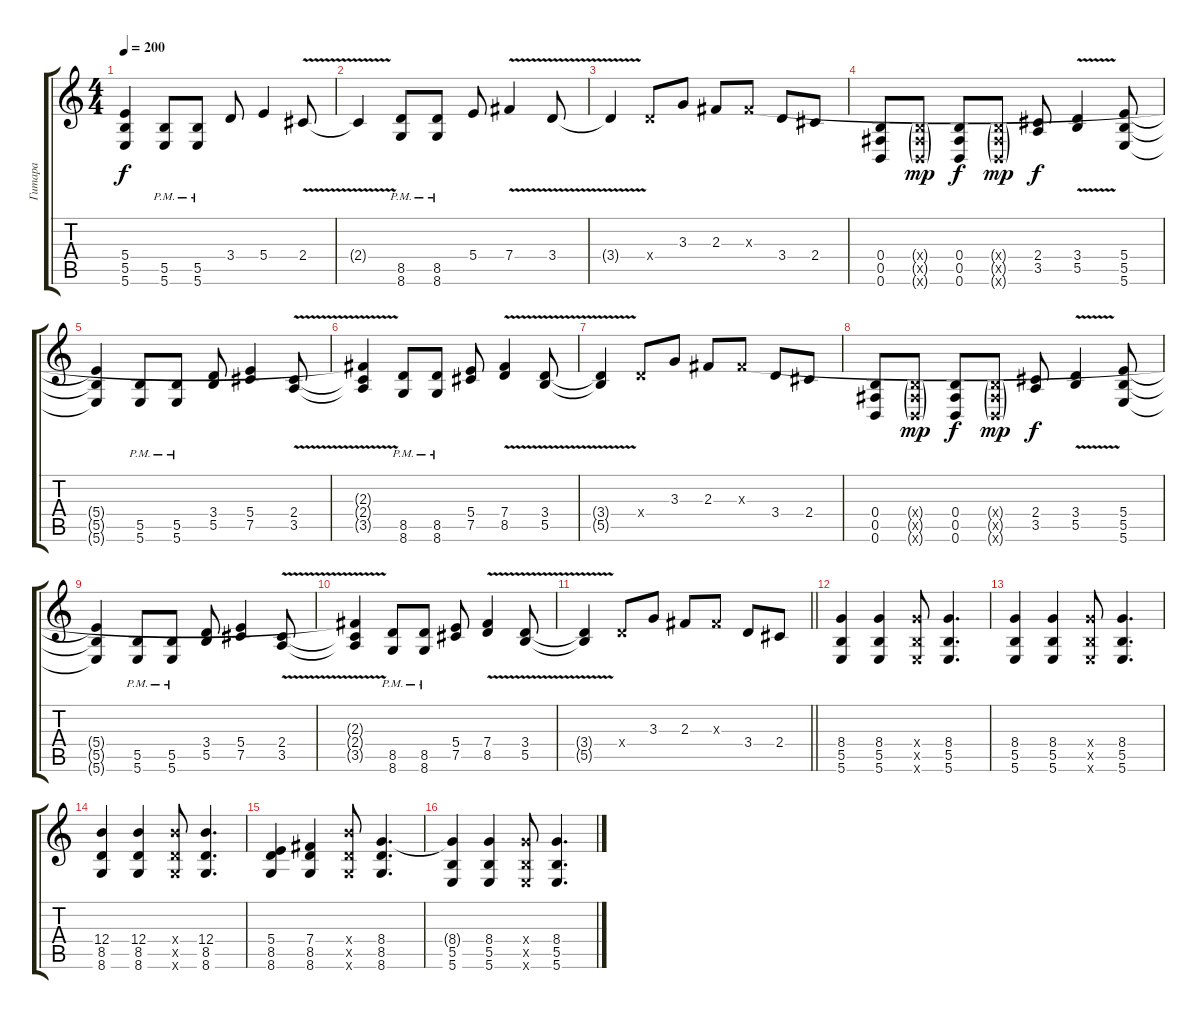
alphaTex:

\track ("Гитара" "Гитара") {instrument distortionguitar}
\staff {score tabs}
\tuning (Db4 Ab3 E3 B2 Gb2 B1) {hide}
\ts (4 4)
\tempo 200
\clef g2
\ks c
(5.4{t} 5.5{t} 5.6{t}).4{dy f} (5.5{pm} 5.6{pm}).8 (5.5{pm} 5.6{pm}).8 3.4.8 5.4.4 2.4{v}.8 |
2.4{t}.4 (8.5{pm} 8.6{pm}).8 (8.5{pm} 8.6{pm}).8 5.4.8 7.4{v}.4 3.4{v}.8 |
3.4{t}.4 3.4{x}.8 3.3.8 2.3.8 2.3{x}.8 3.4.8 2.4.8 |
(0.4 0.5 0.6).8 (0.4{g x} 0.5{g x} 0.6{g x}).8{dy mp} (0.4 0.5 0.6).8{dy f} (0.4{g x} 0.5{g x} 0.6{g x}).8{dy mp} (2.4 3.5).8{dy f} (3.4{v} 5.5).4 (5.4 5.5 5.6).8 |
(5.4{t} 5.5{t} 5.6{t}).4 (5.5{pm} 5.6{pm}).8 (5.5{pm} 5.6{pm}).8 (3.4 5.5).8 (5.4 7.5).4 (2.4{v} 3.5{v}).8 |
(2.3{t} 2.4{t} 3.5{t}).4 (8.5{pm} 8.6{pm}).8 (8.5{pm} 8.6{pm}).8 (5.4 7.5).8 (7.4{v} 8.5).4 (3.4{v} 5.5{v}).8 |
(3.4{t} 5.5{t}).4 3.4{x}.8 3.3.8 2.3.8 2.3{x}.8 3.4.8 2.4.8 |
(0.4 0.5 0.6).8 (0.4{g x} 0.5{g x} 0.6{g x}).8{dy mp} (0.4 0.5 0.6).8{dy f} (0.4{g x} 0.5{g x} 0.6{g x}).8{dy mp} (2.4 3.5).8{dy f} (3.4{v} 5.5).4 (5.4 5.5 5.6).8 |
(5.4{t} 5.5{t} 5.6{t}).4 (5.5{pm} 5.6{pm}).8 (5.5{pm} 5.6{pm}).8 (3.4 5.5).8 (5.4 7.5).4 (2.4{v} 3.5{v}).8 |
(2.3{t} 2.4{t} 3.5{t}).4 (8.5{pm} 8.6{pm}).8 (8.5{pm} 8.6{pm}).8 (5.4 7.5).8 (7.4{v} 8.5).4 (3.4{v} 5.5{v}).8 |
\barLineRight lightlight
(3.4{t} 5.5{t}).4 3.4{x}.8 3.3.8 2.3.8 2.3{x}.8 3.4.8 2.4.8 |
\section ("" "")
(8.4 5.5 5.6).4 (8.4 5.5 5.6).4 (8.4{x} 5.5{x} 5.6{x}).8 (8.4 5.5 5.6).4{d} |
(8.4 5.5 5.6).4 (8.4 5.5 5.6).4 (8.4{x} 5.5{x} 5.6{x}).8 (8.4 5.5 5.6).4{d} |
(12.4 8.5 8.6).4 (12.4 8.5 8.6).4 (12.4{x} 8.5{x} 8.6{x}).8 (12.4 8.5 8.6).4{d} |
(5.4 8.5 8.6).4 (7.4 8.5 8.6).4 (12.4{x} 8.5{x} 8.6{x}).8 (8.4 8.5 8.6).4{d} |
(8.4{t} 5.5 5.6).4 (8.4 5.5 5.6).4 (8.4{x} 5.5{x} 5.6{x}).8 (8.4 5.5 5.6).4{d}
